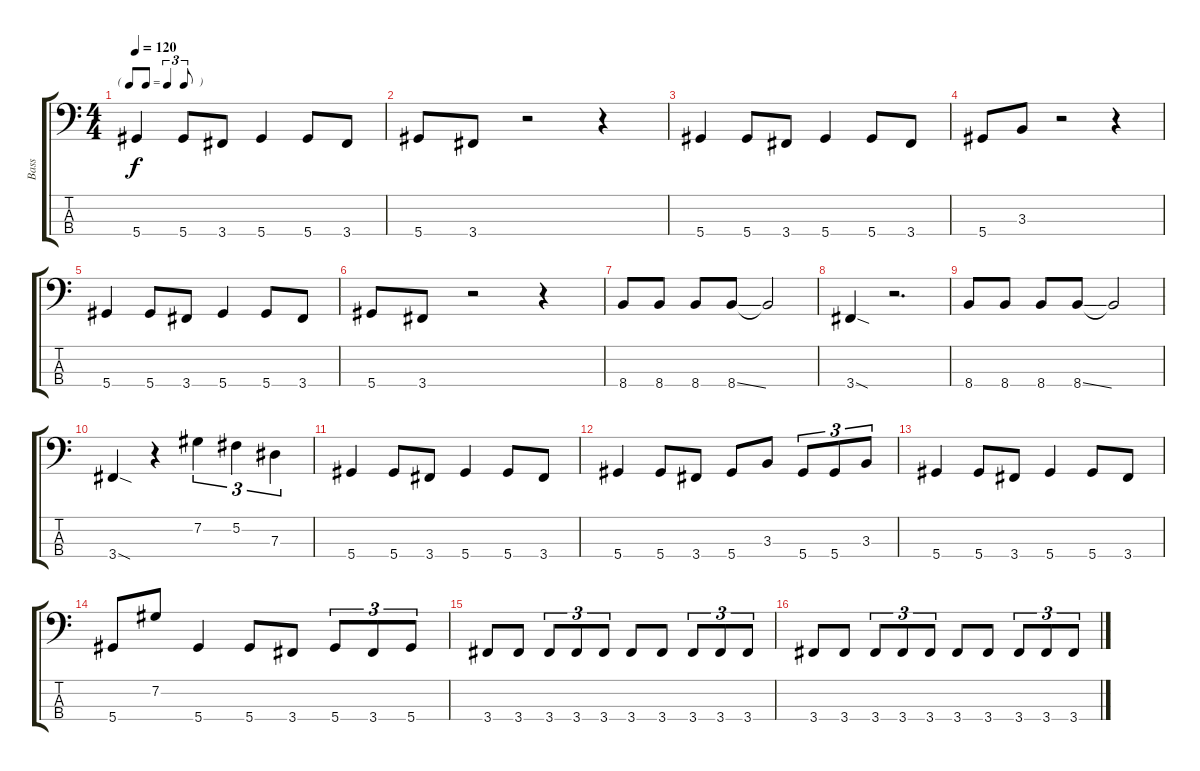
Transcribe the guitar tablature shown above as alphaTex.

\track ("Bass" "Bass") {instrument electricbasspick}
\staff {score tabs}
\tuning (Gb2 Db2 Ab1 Eb1) {hide}
\ts (4 4)
\tf triplet8th
\tempo 120
\clef f4
\ks c
5.4.4{dy f} 5.4.8 3.4.8 5.4.4 5.4.8 3.4.8 |
5.4.8 3.4.8 r.2 r.4 |
5.4.4 5.4.8 3.4.8 5.4.4 5.4.8 3.4.8 |
5.4.8 3.3.8 r.2 r.4 |
5.4.4 5.4.8 3.4.8 5.4.4 5.4.8 3.4.8 |
5.4.8 3.4.8 r.2 r.4 |
8.4.8 8.4.8 8.4.8 8.4{ss}.8 8.4{t}.2 |
3.4{sod}.4 r.2{d} |
8.4.8 8.4.8 8.4.8 8.4{ss}.8 8.4{t}.2 |
3.4{sod}.4 r.4 7.2.4{tu (3 2)} 5.2.4{tu (3 2)} 7.3.4{tu (3 2)} |
5.4.4 5.4.8 3.4.8 5.4.4 5.4.8 3.4.8 |
5.4.4 5.4.8 3.4.8 5.4.8 3.3.8 5.4.8{tu (3 2)} 5.4.8{tu (3 2)} 3.3.8{tu (3 2)} |
5.4.4 5.4.8 3.4.8 5.4.4 5.4.8 3.4.8 |
5.4.8 7.2.8 5.4.4 5.4.8 3.4.8 5.4.8{tu (3 2)} 3.4.8{tu (3 2)} 5.4.8{tu (3 2)} |
3.4.8 3.4.8 3.4.8{tu (3 2)} 3.4.8{tu (3 2)} 3.4.8{tu (3 2)} 3.4.8 3.4.8 3.4.8{tu (3 2)} 3.4.8{tu (3 2)} 3.4.8{tu (3 2)} |
3.4.8 3.4.8 3.4.8{tu (3 2)} 3.4.8{tu (3 2)} 3.4.8{tu (3 2)} 3.4.8 3.4.8 3.4.8{tu (3 2)} 3.4.8{tu (3 2)} 3.4.8{tu (3 2)}
